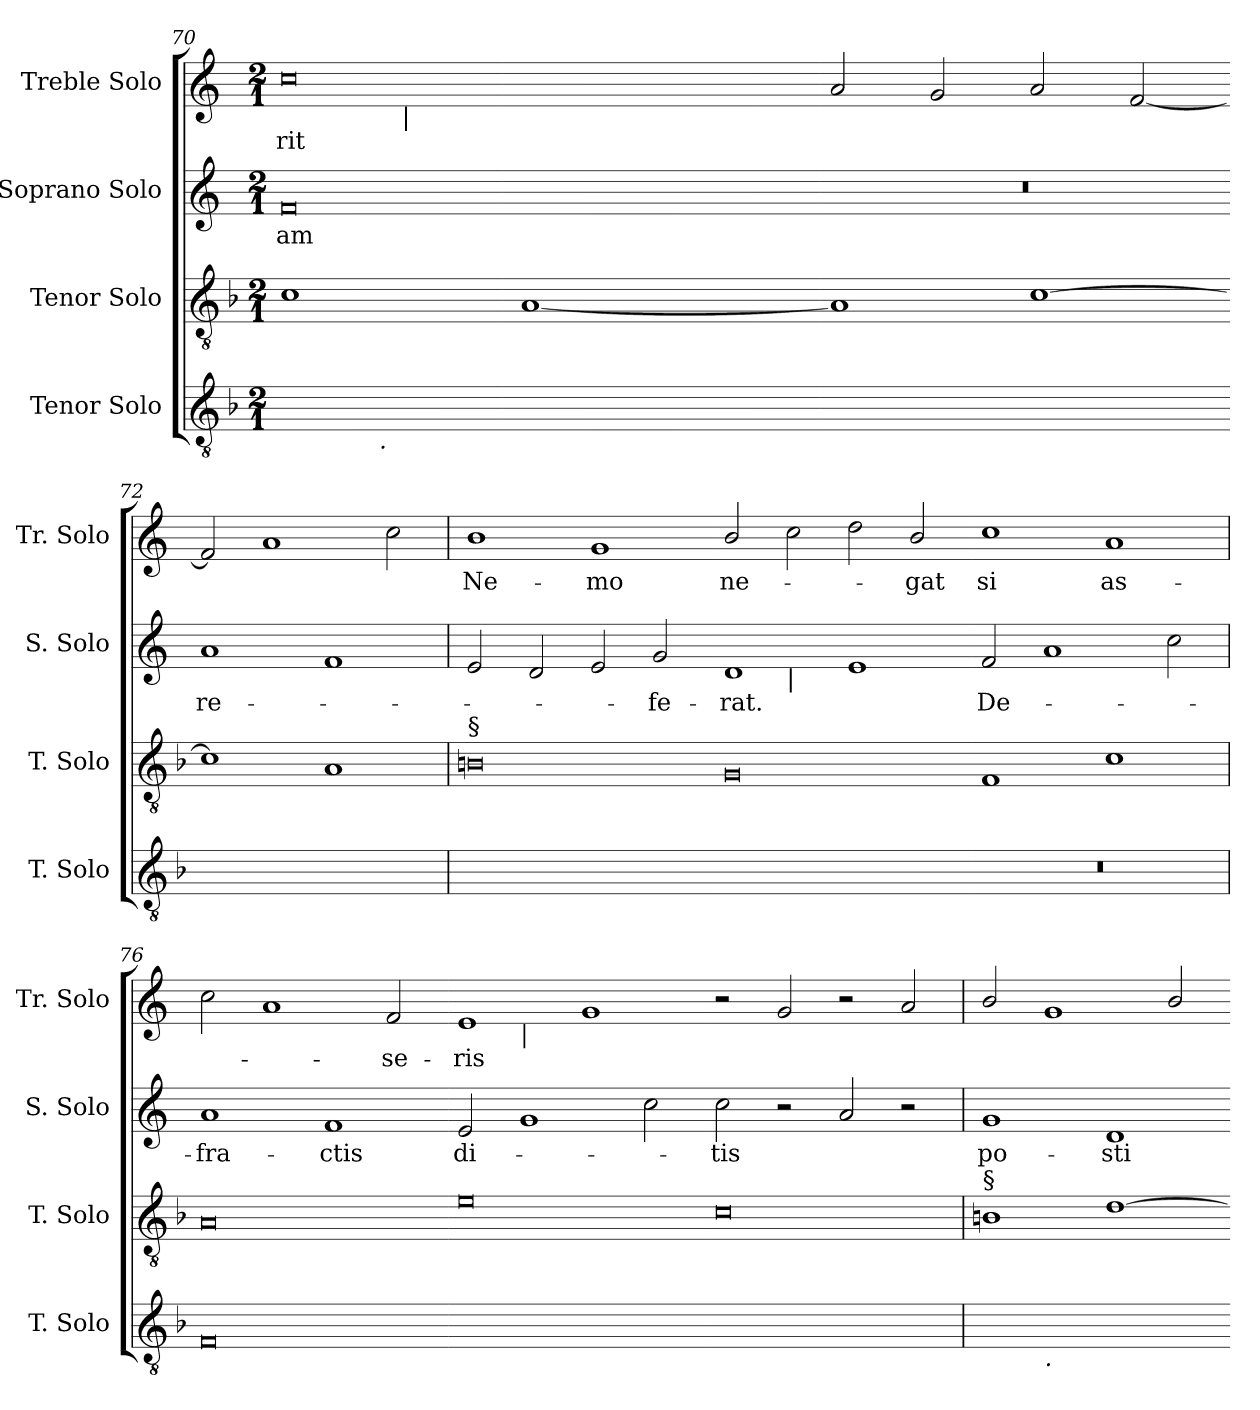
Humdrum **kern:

**kern	**kern	**kern	**text	**kern	**text
*part4	*part3	*part2	*part2	*part1	*part1
*staff4	*staff3	*staff2	*staff2	*staff1	*staff1
*I"Tenor Solo	*I"Tenor Solo	*I"Soprano Solo	*	*I"Treble Solo	*
*I'T. Solo	*I'T. Solo	*I'S. Solo	*	*I'Tr. Solo	*
*clefGv2	*clefGv2	*clefG2	*	*clefG2	*
*ITrd7c12	*ITrd7c12	*	*	*	*
*k[b-]	*k[b-]	*k[]	*	*k[]	*
*F:	*F:	*C:	*	*C:	*
*M2/1	*M2/1	*M2/1	*	*M2/1	*
=70	=70	=70	=70	=70	=70
!	!	!	!LO:LY:b:color=#000000	!	!
!	!	!	!	!	!LO:LY:b:color=#000000
*^	*	*	*	*^	*
[<0FFiyy	4ryy	1Ci	0fi	-am	0cci	4ryy	-rit
.	32ryy	.	.	.	.	16ryy	.
.	128ryy	.	.	.	.	.	.
.	256ryy	.	.	.	.	.	.
.	1024ryy	.	.	.	.	.	.
!	!LO:TX:b:i:t=.	!	!	!	!	!	!
.	1ryy	.	.	.	.	.	.
.	.	.	.	.	.	128ryy	.
.	.	.	.	.	.	1024ryy	.
!	!	!	!	!	!	!LO:TX:b:i:t=|	!
.	.	.	.	.	.	1ryy	.
.	.	[<1AAi	.	.	.	.	.
.	2ryy	.	.	.	.	.	.
.	.	.	.	.	.	2ryy	.
.	8ryy	.	.	.	.	.	.
.	.	.	.	.	.	8ryy	.
.	16ryy	.	.	.	.	.	.
.	.	.	.	.	.	32ryy	.
.	.	.	.	.	.	64ryy	.
.	64ryy	.	.	.	.	.	.
.	.	.	.	.	.	256..ryy	.
.	512.ryy	.	.	.	.	.	.
=71-	=71-	=71-	=71-	=71-	=71-	=71-	=71-
!	!	!	!LO:N:vis=1	!	!	!	!
*v	*v	*	*	*	*v	*v	*
0FFiyy_<	1AAi]	0r	.	2ai/	.
.	.	.	.	2gi/	.
.	[>1Ci	.	.	2ai/	.
.	.	.	.	[<2fi/	.
=72-	=72-	=72-	=72-	=72-	=72-
!	!	!	!LO:LY:b:color=#000000	!	!
0FFiyy]	1Ci]	1ai	re-	2fi/]	.
.	.	.	.	1ai	.
.	1AAi	1fi	.	.	.
.	.	.	.	2cci\	.
!!LO:PB:g=z
=73	=73	=73	=73	=73	=73
!	!LO:TX:a:t=§	!	!	!	!
!	!	!	!	!	!LO:LY:b:color=#000000
[<0GGiyy	0BBni	2ei/	.	1bi	Ne-
.	.	2di/	.	.	.
!	!	!	!	!	!LO:LY:b:color=#000000
.	.	2ei/	.	1gi	-mo
!	!	!	!LO:LY:b:color=#000000	!	!
.	.	2gi/	-fe-	.	.
=74-	=74-	=74-	=74-	=74-	=74-
!	!	!	!LO:LY:b:color=#000000	!	!
!	!	!	!	!	!LO:LY:b:color=#000000
*	*	*^	*	*	*
0GGiyy]	0GGi	1di	2ryy	-rat.	2bi/	ne-
!	!	!	!LO:TX:b:i:t=|	!	!	!
.	.	.	1.ryy	.	2cci\	.
.	.	1ei	.	.	2ddi\	.
!	!	!	!	!	!	!LO:LY:b:color=#000000
.	.	.	.	.	2bi/	-gat
=75-	=75-	=75-	=75-	=75-	=75-	=75-
!LO:N:vis=1	!	!	!	!	!	!
*	*	*v	*v	*	*	*
*	*	*^	*	*	*
!	!	!	!	!LO:LY:b:color=#000000	!	!
*	*	*v	*v	*	*	*
*	*	*^	*	*	*
!	!	!	!	!	!	!LO:LY:b:color=#000000
*	*	*v	*v	*	*	*
0r	1FFi	2fi/	De-	1cci	si
.	.	1ai	.	.	.
!	!	!	!	!	!LO:LY:b:color=#000000
.	1Ci	.	.	1ai	as-
.	.	2cci\	.	.	.
=76	=76	=76	=76	=76	=76
!	!	!	!LO:LY:b:color=#000000	!	!
0FFi	0AAi	1ai	-fra-	2cci\	.
.	.	.	.	1ai	.
!	!	!	!LO:LY:b:color=#000000	!	!
.	.	1fi	-ctis	.	.
!	!	!	!	!	!LO:LY:b:color=#000000
.	.	.	.	2fi/	-se-
=77-	=77-	=77-	=77-	=77-	=77-
!	!	!	!LO:LY:b:color=#000000	!	!
!	!	!	!	!	!LO:LY:b:color=#000000
*	*	*	*	*^	*
[>0Ciyy	0Ei	2ei/	di-	1ei	2ryy	-ris
!	!	!	!	!	!LO:TX:b:i:t=|	!
.	.	1gi	.	.	1.ryy	.
.	.	.	.	1gi	.	.
.	.	2cci\	.	.	.	.
*	*	*	*	*v	*v	*
=78-	=78-	=78-	=78-	=78-	=78-
*	*	*	*	*^	*
!	!	!	!LO:LY:b:color=#000000	!	!	!
*	*	*	*	*v	*v	*
0Ciyy]	0Ci	2cci\	-tis	2r	.
.	.	2r	.	2gi/	.
.	.	2ai/	.	2r	.
.	.	2r	.	2ai/	.
!!LO:LB:g=z
=79	=79	=79	=79	=79	=79
!	!LO:TX:a:t=§	!	!	!	!
!	!	!	!LO:LY:b:color=#000000	!	!
*^	*	*	*	*	*
[<0GGiyy	2ryy	1BBni	1gi	po-	2bi/	.
!	!LO:TX:b:i:t=.	!	!	!	!	!
.	1.ryy	.	.	.	1gi	.
!	!	!	!	!LO:LY:b:color=#000000	!	!
.	.	[>1Di	1di	-sti-	.	.
.	.	.	.	.	2bi/	.
*v	*v	*	*	*	*	*
=-	=-	=-	=-	=-	=-
*-	*-	*-	*-	*-	*-
